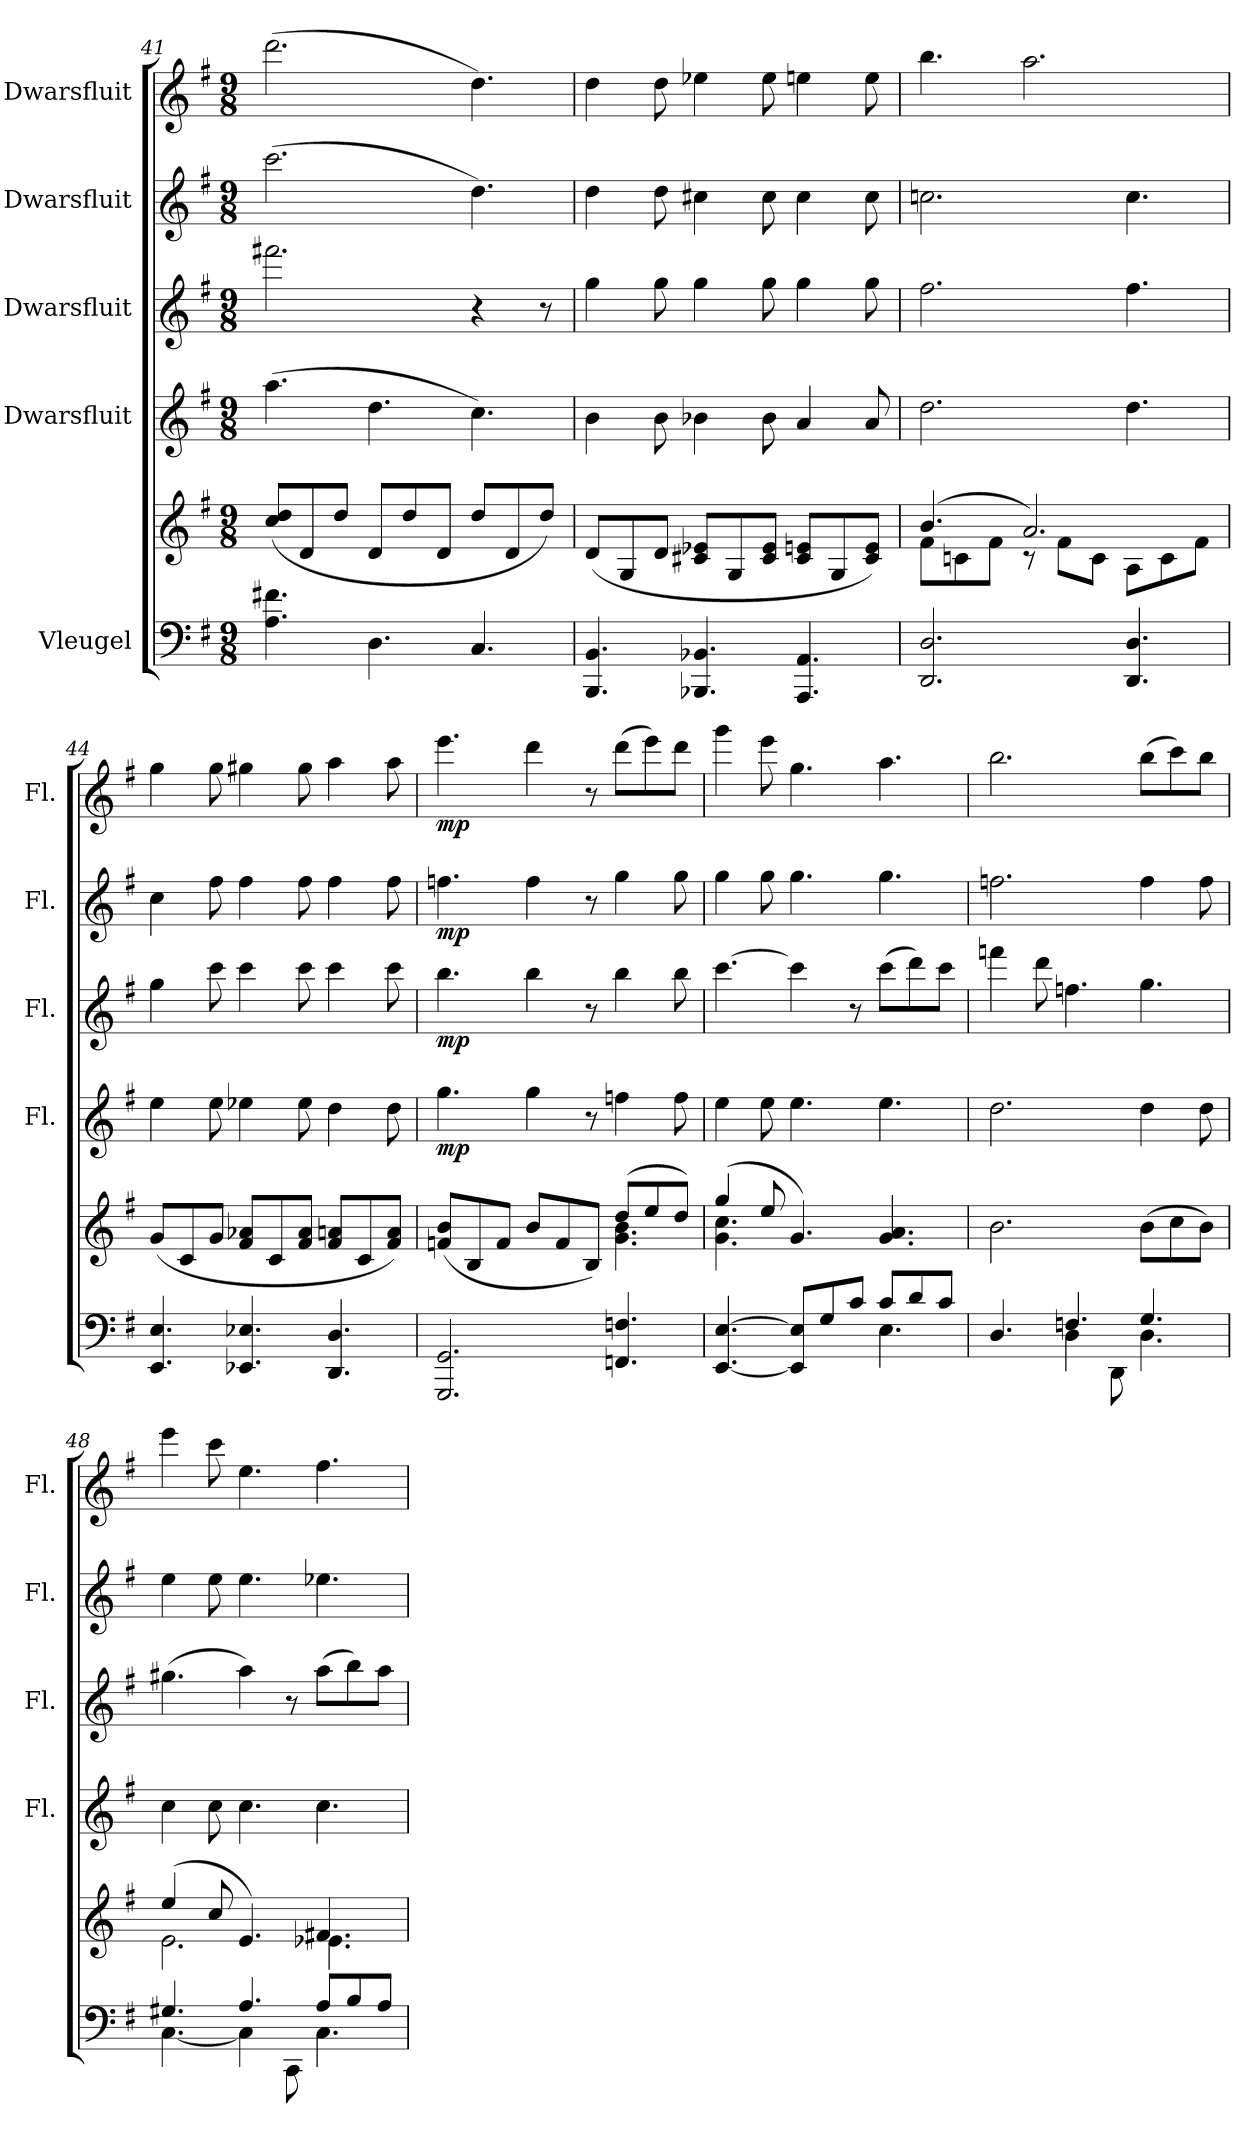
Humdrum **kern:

**kern	**kern	**kern	**dynam	**kern	**dynam	**kern	**dynam	**kern	**dynam
*part5	*part5	*part4	*part4	*part3	*part3	*part2	*part2	*part1	*part1
*staff6	*staff5	*staff4	*staff4	*staff3	*staff3	*staff2	*staff2	*staff1	*staff1
*I"Vleugel	*	*I"Dwarsfluit	*	*I"Dwarsfluit	*	*I"Dwarsfluit	*	*I"Dwarsfluit	*
*	*	*I'Fl.	*	*I'Fl.	*	*I'Fl.	*	*I'Fl.	*
!!LO:LB:g=z
*clefF4	*clefG2	*clefG2	*	*clefG2	*	*clefG2	*	*clefG2	*
*k[f#]	*k[f#]	*k[f#]	*	*k[f#]	*	*k[f#]	*	*k[f#]	*
*M9/8	*M9/8	*M9/8	*	*M9/8	*	*M9/8	*	*M9/8	*
=41	=41	=41	=41	=41	=41	=41	=41	=41	=41
4.A\ 4.f#X\	(>8cc/ 8dd/L	(4.aa\	.	2.fff#X\	.	(2.ccc\	.	(2.ddd\	.
.	8d/	.	.	.	.	.	.	.	.
.	8dd/J	.	.	.	.	.	.	.	.
4.D\	8d/L	4.dd\	.	.	.	.	.	.	.
.	8dd/	.	.	.	.	.	.	.	.
.	8d/J	.	.	.	.	.	.	.	.
4.C/	8dd/L	4.cc\)	.	4r	.	4.dd\)	.	4.dd\)	.
.	8d/	.	.	.	.	.	.	.	.
.	8dd/J)	.	.	8r	.	.	.	.	.
=42	=42	=42	=42	=42	=42	=42	=42	=42	=42
4.BBB/ 4.BB/	(>8d/L	4b\	.	4gg\	.	4dd\	.	4dd\	.
.	8G/	.	.	.	.	.	.	.	.
.	8d/J	8b\	.	8gg\	.	8dd\	.	8dd\	.
4.BBB-X/ 4.BB-X/	8c#X/ 8e-X/L	4b-X\	.	4gg\	.	4cc#X\	.	4ee-X\	.
.	8G/	.	.	.	.	.	.	.	.
.	8c#/ 8e-/J	8b-\	.	8gg\	.	8cc#\	.	8ee-\	.
4.AAA/ 4.AA/	8c#/ 8en/L	4a/	.	4gg\	.	4cc#\	.	4een\	.
.	8G/	.	.	.	.	.	.	.	.
.	8c#/ 8e/J)	8a/	.	8gg\	.	8cc#\	.	8ee\	.
=43	=43	=43	=43	=43	=43	=43	=43	=43	=43
*	*^	*	*	*	*	*	*	*	*
2.DD/ 2.D/	(4.b/	8f#\L	2.dd\	.	2.ff#\	.	2.ccn\	.	4.bb\	.
.	.	8cn\	.	.	.	.	.	.	.	.
.	.	8f#\J	.	.	.	.	.	.	.	.
.	2.a/)	8r	.	.	.	.	.	.	2.aa\	.
.	.	8f#\L	.	.	.	.	.	.	.	.
.	.	8c\J	.	.	.	.	.	.	.	.
4.DD/ 4.D/	.	8A\L	4.dd\	.	4.ff#\	.	4.cc\	.	.	.
.	.	8c\	.	.	.	.	.	.	.	.
.	.	8f#\J	.	.	.	.	.	.	.	.
*	*v	*v	*	*	*	*	*	*	*	*
!!LO:PB:g=z
=44	=44	=44	=44	=44	=44	=44	=44	=44	=44
4.EE/ 4.E/	(>8g/L	4ee\	.	4gg\	.	4cc\	.	4gg\	.
.	8c/	.	.	.	.	.	.	.	.
.	8g/J	8ee\	.	8ccc\	.	8ff#\	.	8gg\	.
4.EE-X/ 4.E-X/	8f#/ 8a-X/L	4ee-X\	.	4ccc\	.	4ff#\	.	4gg#X\	.
.	8c/	.	.	.	.	.	.	.	.
.	8f#/ 8a-/J	8ee-\	.	8ccc\	.	8ff#\	.	8gg#\	.
4.DD/ 4.D/	8f#/ 8an/L	4dd\	.	4ccc\	.	4ff#\	.	4aa\	.
.	8c/	.	.	.	.	.	.	.	.
.	8f#/ 8a/J)	8dd\	.	8ccc\	.	8ff#\	.	8aa\	.
=45	=45	=45	=45	=45	=45	=45	=45	=45	=45
*	*^	*	*	*	*	*	*	*	*
!	!	!	!	!LO:DY:b	!	!LO:DY:b	!	!LO:DY:b	!	!LO:DY:b
2.GGG/ 2.GG/	(>8fn/ 8b/L	4.ryy	4.gg\	mp	4.bb\	mp	4.ffn\	mp	4.eee\	mp
.	8B/	.	.	.	.	.	.	.	.	.
.	8f/J	.	.	.	.	.	.	.	.	.
.	8b/L	4.ryy	4gg\	.	4bb\	.	4ff\	.	4ddd\	.
.	8f/	.	.	.	.	.	.	.	.	.
.	8B/J)	.	8r	.	8r	.	8r	.	8r	.
4.FFn/ 4.Fn/	(8dd/L	4.g\ 4.b\	4ffn\	.	4bb\	.	4gg\	.	(8ddd\L	.
.	8ee/	.	.	.	.	.	.	.	8eee\)	.
.	8dd/J)	.	8ff\	.	8bb\	.	8gg\	.	8ddd\J	.
=46	=46	=46	=46	=46	=46	=46	=46	=46	=46	=46
*^	*	*	*	*	*	*	*	*	*	*
[4.EE/ [4.E/	4.ryy	(4gg/	4.g\ 4.cc\	4ee\	.	[4.ccc\	.	4gg\	.	4ggg\	.
.	.	8ee/	.	8ee\	.	.	.	8gg\	.	8eee\	.
8EE/] 8E/]L	4.ryy	4.g/)	4ryy	4.ee\	.	4ccc\]	.	4.gg\	.	4.gg\	.
8G/	.	.	.	.	.	.	.	.	.	.	.
8c/J	.	.	2ryy	.	.	8r	.	.	.	.	.
8c/L	4.E\	4.g/ 4.a/	.	4.ee\	.	(8ccc\L	.	4.gg\	.	4.aa\	.
8d/	.	.	.	.	.	8ddd\)	.	.	.	.	.
8c/J	.	.	.	.	.	8ccc\J	.	.	.	.	.
*	*	*v	*v	*	*	*	*	*	*	*	*
!!LO:LB:g=z
=47	=47	=47	=47	=47	=47	=47	=47	=47	=47	=47
4.D/	4.ryy	2.b\	2.dd\	.	4fffn\	.	2.ffn\	.	2.bb\	.
.	.	.	.	.	8ddd\	.	.	.	.	.
4.Fn/	4D\	.	.	.	4.ffn\	.	.	.	.	.
.	8DD\	.	.	.	.	.	.	.	.	.
4.G/	4.D\	(8b\L	4dd\	.	4.gg\	.	4ff\	.	(8bb\L	.
.	.	8cc\	.	.	.	.	.	.	8ccc\)	.
.	.	8b\J)	8dd\	.	.	.	8ff\	.	8bb\J	.
=48	=48	=48	=48	=48	=48	=48	=48	=48	=48	=48
*	*	*^	*	*	*	*	*	*	*	*
4.G#X/	[4.C\	(4ee/	2.e\	4cc\	.	(4.gg#X\	.	4ee\	.	4eee\	.
.	.	8cc/	.	8cc\	.	.	.	8ee\	.	8ccc\	.
4.A/	4C\]	4.e/)	.	4.cc\	.	4aa\)	.	4.ee\	.	4.ee\	.
.	8CC\	.	.	.	.	8r	.	.	.	.	.
8A/L	4.C\	4.f#X/	4.e-X\	4.cc\	.	(8aa\L	.	4.ee-X\	.	4.ff#\	.
8B/	.	.	.	.	.	8bb\)	.	.	.	.	.
8A/J	.	.	.	.	.	8aa\J	.	.	.	.	.
*v	*v	*	*	*	*	*	*	*	*	*	*
*	*v	*v	*	*	*	*	*	*	*	*
=	=	=	=	=	=	=	=	=	=
*-	*-	*-	*-	*-	*-	*-	*-	*-	*-
